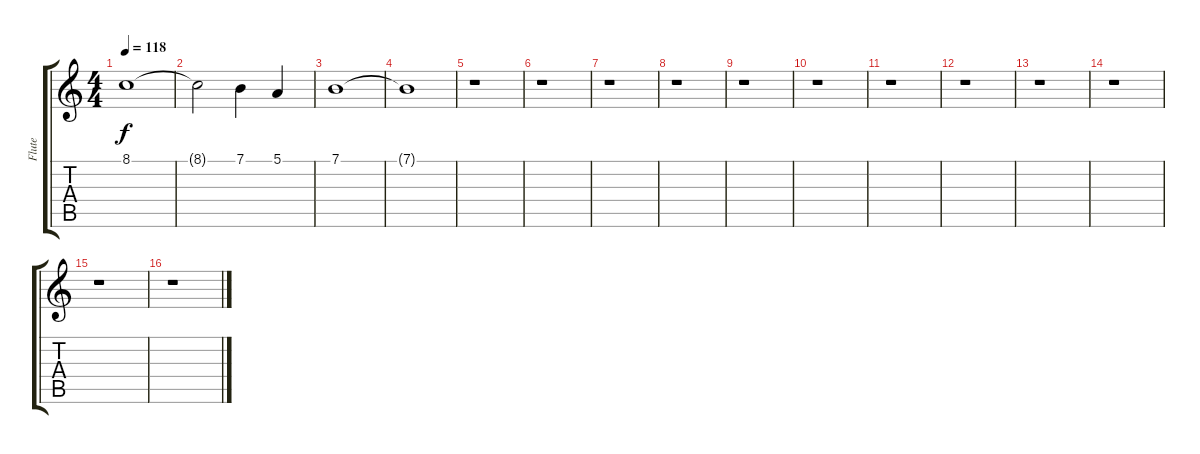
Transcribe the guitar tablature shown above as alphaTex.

\track ("Flute" "Flute") {instrument flute}
\staff {score tabs}
\tuning (E4 B3 G3 D3 A2 E2) {hide}
\ts (4 4)
\tempo 118
\clef g2
\ks c
8.1.1{dy f} |
8.1{t}.2 7.1.4 5.1.4 |
7.1.1 |
7.1{t}.1 |
r.1 |
r.1 |
r.1 |
r.1 |
r.1 |
r.1 |
r.1 |
r.1 |
r.1 |
r.1 |
r.1 |
r.1
